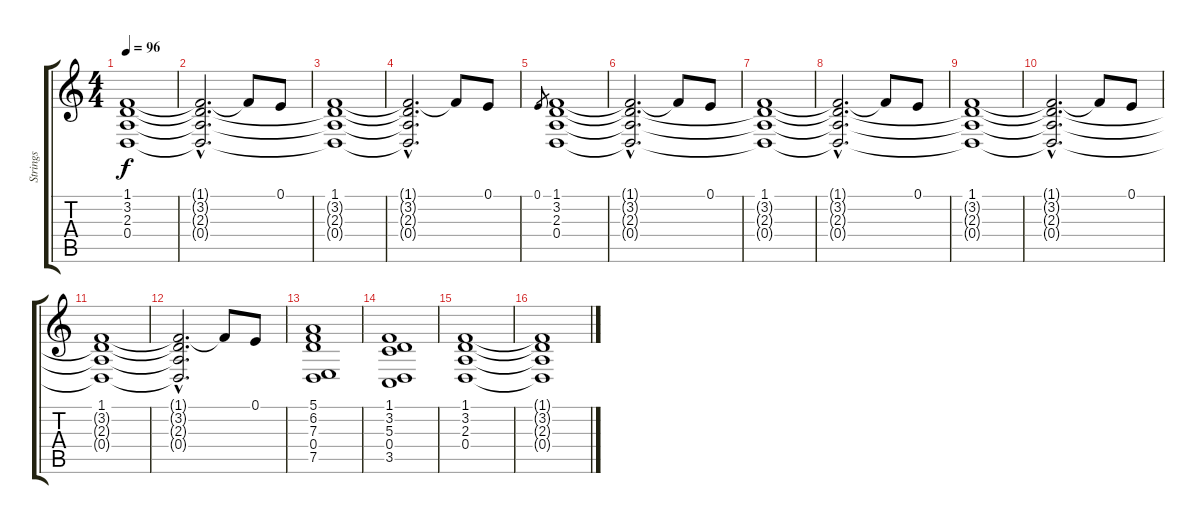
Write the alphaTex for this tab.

\track ("Strings" "Strings") {instrument stringensemble1}
\staff {score tabs}
\tuning (E4 B3 G3 D3 A2 E2) {hide}
\ts (4 4)
\tempo 96
\clef g2
\ks c
(1.1 3.2{t} 2.3{t} 0.4{t}).1{dy f} |
(1.1{hac t} 3.2{hac t} 2.3{hac t} 0.4{hac t}).2{d} 1.1{t}.8 0.1.8 |
(1.1 3.2{t} 2.3{t} 0.4{t}).1 |
(1.1{hac t} 3.2{hac t} 2.3{hac t} 0.4{hac t}).2{d} 1.1{t}.8 0.1.8 |
0.1.8{gr} (1.1 3.2 2.3 0.4).1 |
(1.1{hac t} 3.2{hac t} 2.3{hac t} 0.4{hac t}).2{d} 1.1{t}.8 0.1.8 |
(1.1 3.2{t} 2.3{t} 0.4{t}).1 |
(1.1{hac t} 3.2{hac t} 2.3{hac t} 0.4{hac t}).2{d} 1.1{t}.8 0.1.8 |
(1.1 3.2{t} 2.3{t} 0.4{t}).1 |
(1.1{hac t} 3.2{hac t} 2.3{hac t} 0.4{hac t}).2{d} 1.1{t}.8 0.1.8 |
(1.1 3.2{t} 2.3{t} 0.4{t}).1 |
(1.1{hac t} 3.2{hac t} 2.3{hac t} 0.4{hac t}).2{d} 1.1{t}.8 0.1.8 |
(5.1 6.2 7.3 0.4 7.5).1 |
(1.1 3.2 5.3 0.4 3.5).1 |
(1.1 3.2 2.3 0.4).1 |
(1.1{t} 3.2{t} 2.3{t} 0.4{t}).1
